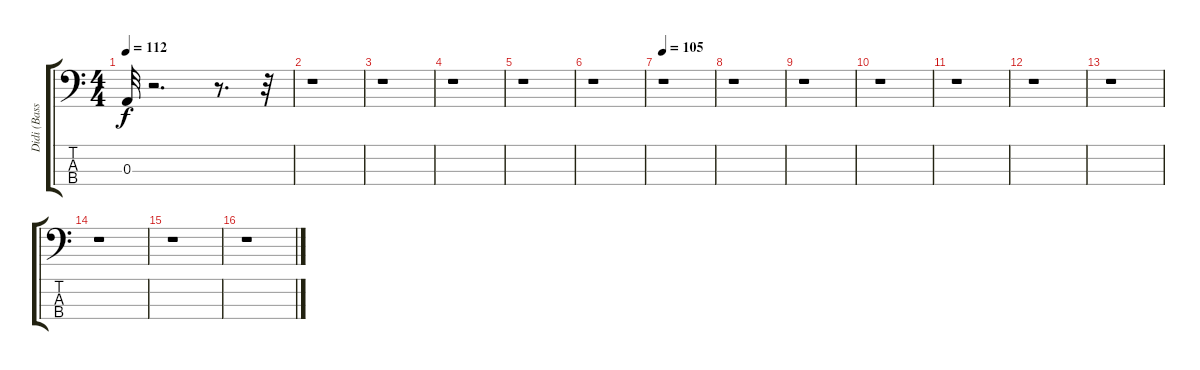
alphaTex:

\track ("Didi (Bass)" "Didi (Bass") {instrument electricbassfinger}
\staff {score tabs}
\tuning (G2 D2 A1 E1) {hide}
\ts (4 4)
\tempo 112
\clef f4
\ks c
0.3{t}.32{dy f} r.2{d} r.8{d} r.32 |
r.1 |
r.1 |
r.1 |
r.1 |
r.1 |
\tempo 105
r.1 |
r.1 |
r.1 |
r.1 |
r.1 |
r.1 |
r.1 |
r.1 |
r.1 |
r.1
